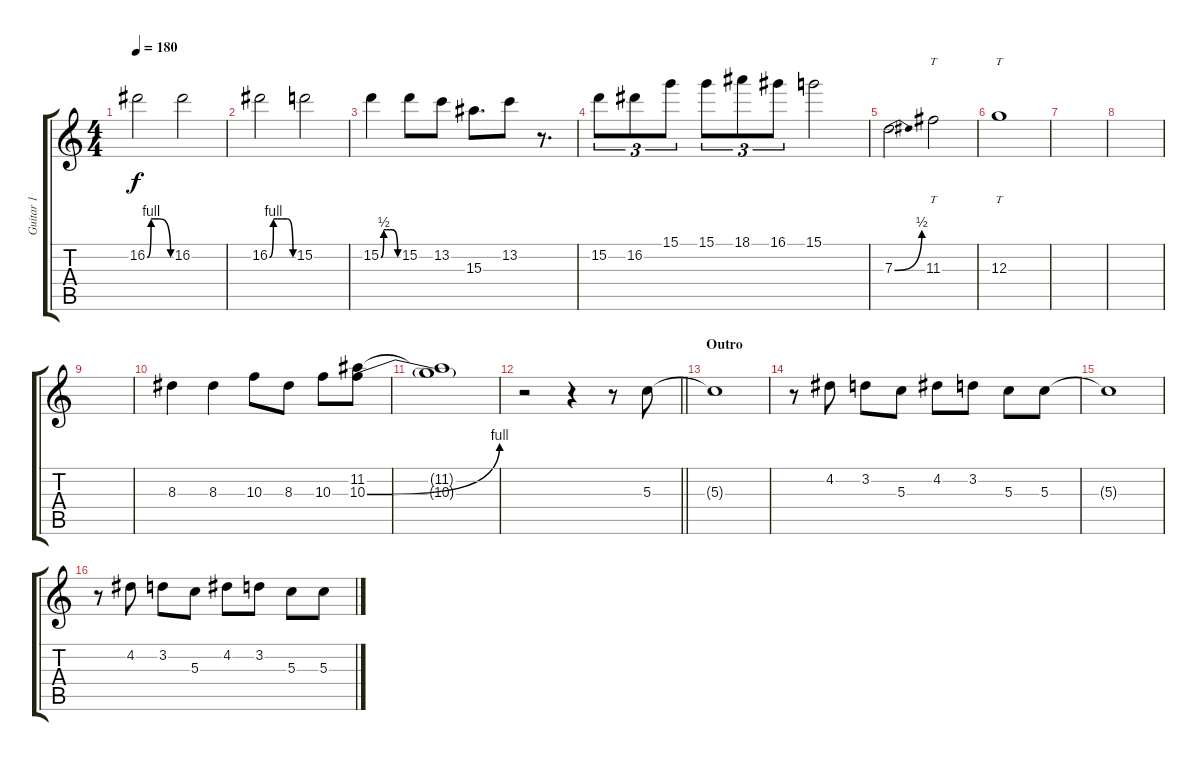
\track ("Guitar 1" "Guitar 1") {instrument distortionguitar}
\staff {score tabs}
\tuning (E4 B3 G3 D3 A2 E2) {hide}
\ts (4 4)
\tempo 180
\clef g2
\ks c
16.2{be (custom 0 0 10 4 20 4 30 4 60 0)}.2{dy f} 16.2.2 |
16.2{be (custom 0 0 10 4 20 4 30 4 45 4 60 0)}.2 15.2.2 |
15.2{be (custom 0 0 10 2 20 2 30 2 40 2 60 0)}.4 15.2.8 13.2.8 15.3.8{d} 13.2.8 r.8{d} |
15.2.8{tu (3 2)} 16.2.8{tu (3 2)} 15.1.8{tu (3 2)} 15.1.8{tu (3 2)} 18.1.8{tu (3 2)} 16.1.8{tu (3 2)} 15.1.2 |
7.3{be (bend 0 0 60 2)}.2 11.3.2{tt} |
12.3.1{tt} |
|
|
|
8.3.4 8.3.4 10.3.8 8.3.8 10.3.8 (11.2 10.3{be (bend 0 0 60 4)}).8 |
(11.2{t} 10.3{t}).1 |
\barLineRight lightlight
r.2 r.4 r.8 5.3.8 |
\section ("" "Outro")
5.3{t}.1 |
r.8 4.2.8 3.2.8 5.3.8 4.2.8 3.2.8 5.3.8 5.3.8 |
5.3{t}.1 |
r.8 4.2.8 3.2.8 5.3.8 4.2.8 3.2.8 5.3.8 5.3.8
